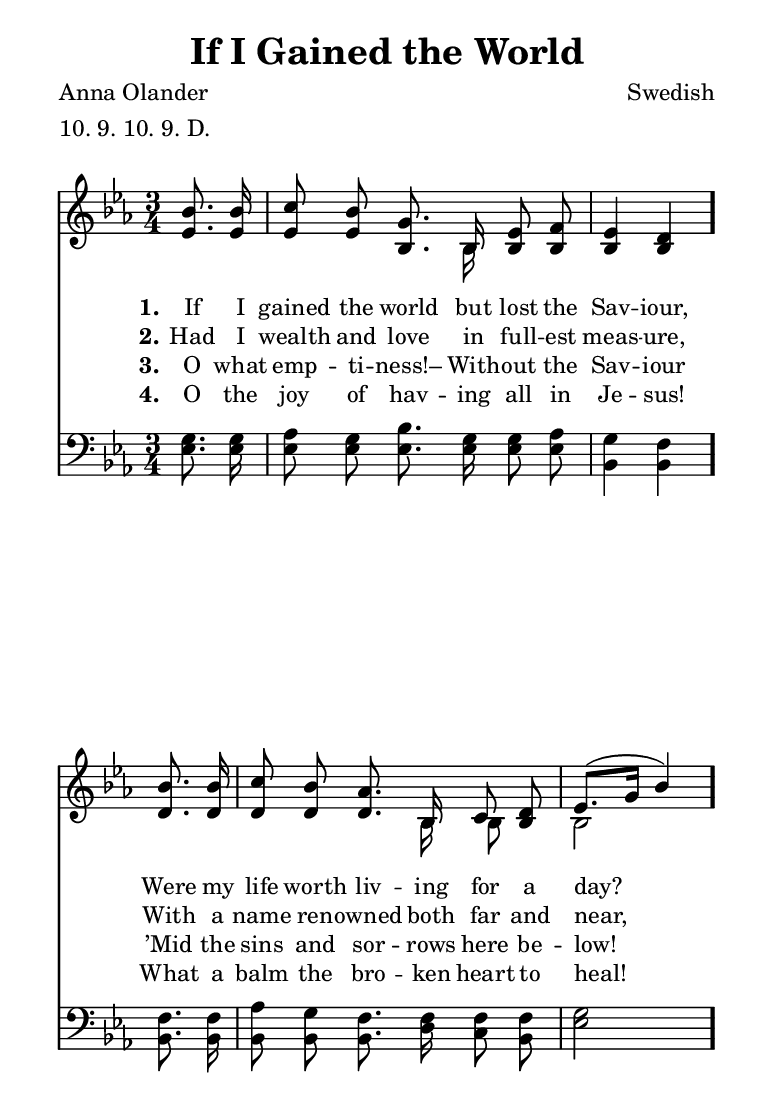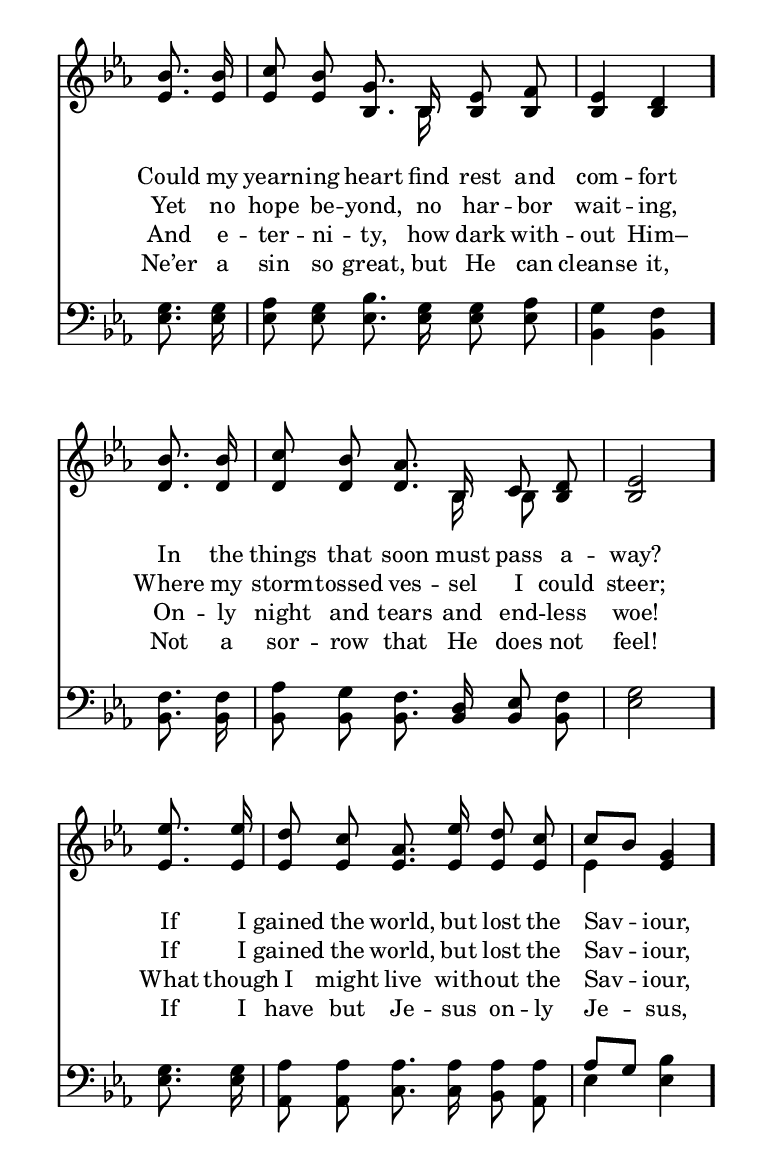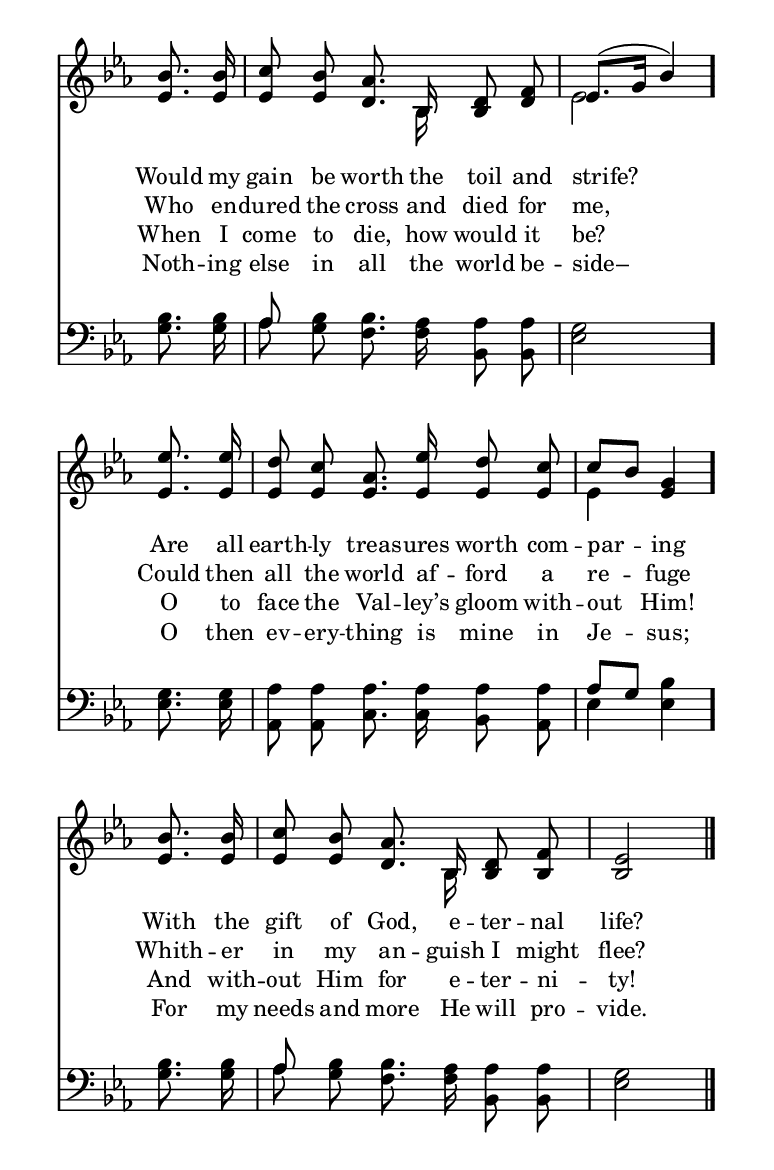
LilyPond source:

\include "common/global.ily"
\paper {
  \include "common/paper.ily"
  %ragged-bottom = ##t
  ragged-last-bottom = ##t
  %systems-per-page = ##f
  page-count = #(cond (is-eogsized 2) (#t #f))
  system-count = #(cond (is-eogsized 6) (#t #f))
}

\header{
  hymnnumber = "96"
  title = "If I Gained the World"
  tunename = ""
  meter = "10. 9. 10. 9. D."
  poet = "Anna Olander"
  composer = "Swedish"
  %copyright = ""
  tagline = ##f
}

% for fermata in MIDI
ta = { \tempo 4=70 }
tb = { \tempo 4=35 }

patternAA = { c8. c16 | c8 c8 c8. c16 c8 c8 | c4 c4 }
patternAB = { c8. c16 | c8 c8 c8. c16 c8 c8 | c8.([ c16] c4) }
patternAC = { c8. c16 | c8 c8 c8. c16 c8 c8 | c2}
patternAD = { c8. c16 | c8 c8 c8. c16 c8 c8 | c8[ c8] c4 }

global = {
  \include "common/overrides.ily"
  \override Staff.TimeSignature.style = #'numbered
  \time 3/4
  \override Score.MetronomeMark.transparent = ##t % hide all fermata changes too
  \ta
  \key ees \major
  \partial 4
  \autoBeamOff
}

notesSoprano = {
\global
\relative c'' {

  \changePitch \patternAA { bes bes | c bes g bes, ees f | ees d }
  \changePitch \patternAB { bes' bes | c bes aes bes, c d | ees g bes }
  \changePitch \patternAA { bes bes | c bes g bes, ees f | ees d }
  \changePitch \patternAC { bes' bes | c bes aes bes, c d | ees }

  \changePitch \patternAD { ees' ees | d c aes ees' d c | c bes g }
  \changePitch \patternAB { bes bes | c bes aes bes, d f | ees g bes }
  \changePitch \patternAD { ees ees | d c aes ees' d c | c bes g }
  \changePitch \patternAC { bes bes | c bes aes bes, d f | ees }

  \bar "|."

}
}

notesAlto = {
\global
\relative e' {

  \changePitch \patternAA { ees ees | ees ees bes bes bes bes | bes bes }
  \changePitch \patternAC { d d | d d d bes bes bes | bes }
  \changePitch \patternAA { ees ees | ees ees bes bes bes bes | bes bes }
  \changePitch \patternAC { d d | d d d bes bes bes | bes }

  \changePitch \patternAA { ees ees | ees ees ees ees ees ees | ees ees }
  \changePitch \patternAC { ees ees | ees ees d bes bes d | ees }
  \changePitch \patternAA { ees ees | ees ees ees ees ees ees | ees ees }
  \changePitch \patternAC { ees ees | ees ees d bes bes bes | bes }

}
}

notesTenor = {
\global
\relative a {

  \changePitch \patternAA { g g | aes g bes g g aes | g f }
  \changePitch \patternAC { f f | aes g f f f f | g }
  \changePitch \patternAA { g g | aes g bes g g aes | g f }
  \changePitch \patternAC { f f | aes g f d ees f | g }

  \changePitch \patternAD { g g | aes aes aes aes aes aes | aes g bes }
  \changePitch \patternAC { bes bes | aes bes bes aes aes aes | g }
  \changePitch \patternAD { g g | aes aes aes aes aes aes | aes g bes }
  \changePitch \patternAC { bes bes | aes bes bes aes aes aes | g }

}
}

notesBass = {
\global
\relative f {

  \changePitch \patternAA { ees ees | ees ees ees ees ees ees | bes bes }
  \changePitch \patternAC { bes bes bes bes bes d c bes  | ees }
  \changePitch \patternAA { ees ees | ees ees ees ees ees ees | bes bes }
  \changePitch \patternAC { bes bes | bes bes bes bes bes bes | ees }

  \changePitch \patternAA { ees ees | aes, aes c c bes aes | ees' ees }
  \changePitch \patternAC { g g | aes g f f bes, bes | ees }
  \changePitch \patternAA { ees ees | aes, aes c c bes aes | ees' ees }
  \changePitch \patternAC { g g | aes g f f bes, bes | ees }

}
}

wordsA = \lyricmode {
\set stanza = "1."

If I gained the world but lost the Sav -- iour, \bar "."
Were my life worth liv -- ing for a day? \bar "."
Could my yearn -- ing heart find rest and com -- fort \bar "."
In the things that soon must pass a -- way? \bar "."
If I gained the world, but lost the Sav -- iour, \bar "."
Would my gain be worth the toil and strife? \bar "."
Are all earth -- ly treas -- ures worth com -- par -- ing \bar "."
With the gift of God, e -- ter -- nal life? \bar "."

}

wordsB = \lyricmode {
\set stanza = "2."

Had I wealth and love in full -- est meas -- ure,
With a name ren -- owned both far and near,
Yet no hope be -- yond, no har -- bor wait -- ing,
Where my storm -- tossed ves -- sel I could steer;
If I gained the world, but lost the Sav -- iour,
Who en -- dured the cross and died for me,
Could then all the world af -- ford a re -- fuge
Whith -- er in my an -- guish I might flee?

}

wordsC = \lyricmode {
\set stanza = "3."

O what emp -- ti -- ness!– With -- out the Sav -- iour
’Mid the sins and sor -- rows here be -- low!
And e -- ter -- ni -- ty, how dark with -- out Him–
On -- ly night and tears and end -- less woe!
What though I might live with -- out the Sav -- iour,
When I come to die, how would it be?
O to face the Val -- ley’s gloom with -- out Him!
And with -- out Him for e -- ter -- ni -- ty!

}

wordsD = \lyricmode {
\set stanza = "4."

O the joy of hav -- ing all in Je -- sus!
What a balm the bro -- ken heart to heal!
Ne’er a sin so great, but He can cleanse it,
Not a sor -- row that He does not feel!
If I have but Je -- sus on -- ly Je -- sus,
Noth -- ing else in all the world be -- side–
O then ev -- ery -- thing is mine in Je -- sus;
For my needs and more He will pro -- vide.

}

\score {
  \context ChoirStaff <<
    \context Staff = upper <<
      \set ChoirStaff.systemStartDelimiter = #'SystemStartBar
      \set ChoirStaff.printPartCombineTexts = ##f
      \partcombine #'(2 . 9) \notesSoprano \notesAlto
      \context NullVoice = sopranos { \voiceOne << \notesSoprano >> }
      \context NullVoice = altos { \voiceTwo << \notesAlto >> }
      \context Lyrics = one   \lyricsto sopranos \wordsA
      \context Lyrics = two   \lyricsto sopranos \wordsB
      \context Lyrics = three \lyricsto sopranos \wordsC
      \context Lyrics = four  \lyricsto sopranos \wordsD
    >>
    \context Staff = men <<
      \clef bass
      \set ChoirStaff.printPartCombineTexts = ##f
      \partcombine #'(2 . 9) \notesTenor \notesBass
      \context NullVoice = tenors { \voiceOne << \notesTenor >> }
      \context NullVoice = basses { \voiceTwo << \notesBass >> }
    >>
  >>
  \layout {
    \include "common/layout.ily"
  }
  \midi{
    \include "common/midi.ily"
  }
}

\version "2.19.49"  % necessary for upgrading to future LilyPond versions.

% vi:set et ts=2 sw=2 ai nocindent syntax=lilypond:
